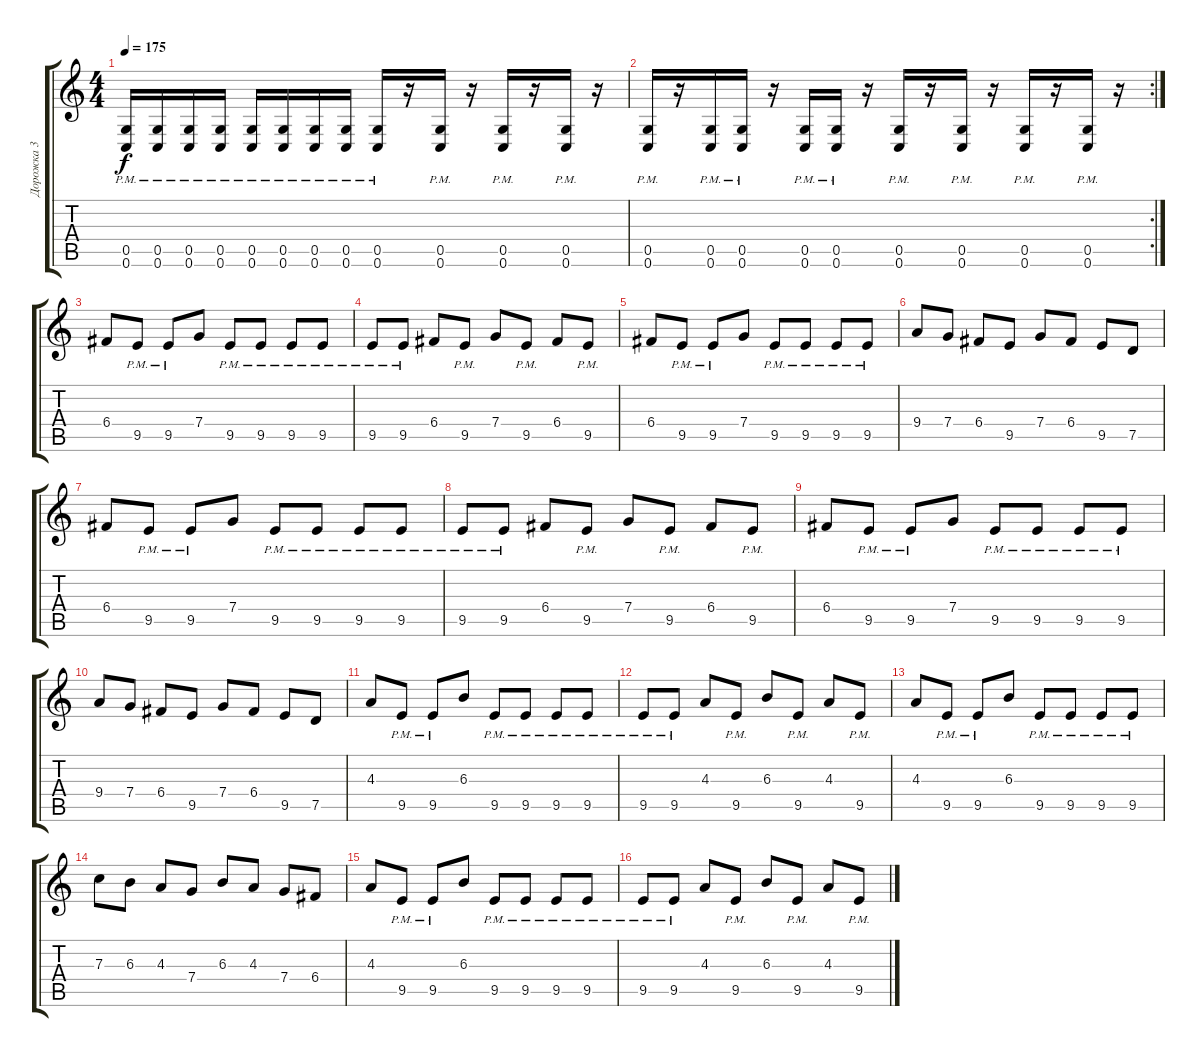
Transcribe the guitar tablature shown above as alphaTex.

\track ("Дорожка 3" "Дорожка 3") {instrument distortionguitar}
\staff {score tabs}
\tuning (D4 A3 F3 C3 G2 C2) {hide}
\ts (4 4)
\tempo 175
\clef g2
\ks c
(0.5{pm} 0.6{pm}).16{dy f} (0.5{pm} 0.6{pm}).16 (0.5{pm} 0.6{pm}).16 (0.5{pm} 0.6{pm}).16 (0.5{pm} 0.6{pm}).16 (0.5{pm} 0.6{pm}).16 (0.5{pm} 0.6{pm}).16 (0.5{pm} 0.6{pm}).16 (0.5{pm} 0.6{pm}).16 r.16 (0.5{pm} 0.6{pm}).16 r.16 (0.5{pm} 0.6{pm}).16 r.16 (0.5{pm} 0.6{pm}).16 r.16 |
\rc 2
(0.5{pm} 0.6{pm}).16 r.16 (0.5{pm} 0.6{pm}).16 (0.5{pm} 0.6{pm}).16 r.16 (0.5{pm} 0.6{pm}).16 (0.5{pm} 0.6{pm}).16 r.16 (0.5{pm} 0.6{pm}).16 r.16 (0.5{pm} 0.6{pm}).16 r.16 (0.5{pm} 0.6{pm}).16 r.16 (0.5{pm} 0.6{pm}).16 r.16 |
6.4.8{volume 16} 9.5{pm}.8 9.5{pm}.8 7.4.8 9.5{pm}.8 9.5{pm}.8 9.5{pm}.8 9.5{pm}.8 |
9.5{pm}.8 9.5{pm}.8 6.4.8 9.5{pm}.8 7.4.8 9.5{pm}.8 6.4.8 9.5{pm}.8 |
6.4.8 9.5{pm}.8 9.5{pm}.8 7.4.8 9.5{pm}.8 9.5{pm}.8 9.5{pm}.8 9.5{pm}.8 |
9.4.8 7.4.8 6.4.8 9.5.8 7.4.8 6.4.8 9.5.8 7.5.8 |
6.4.8 9.5{pm}.8 9.5{pm}.8 7.4.8 9.5{pm}.8 9.5{pm}.8 9.5{pm}.8 9.5{pm}.8 |
9.5{pm}.8 9.5{pm}.8 6.4.8 9.5{pm}.8 7.4.8 9.5{pm}.8 6.4.8 9.5{pm}.8 |
6.4.8 9.5{pm}.8 9.5{pm}.8 7.4.8 9.5{pm}.8 9.5{pm}.8 9.5{pm}.8 9.5{pm}.8 |
9.4.8 7.4.8 6.4.8 9.5.8 7.4.8 6.4.8 9.5.8 7.5.8 |
4.3.8 9.5{pm}.8 9.5{pm}.8 6.3.8 9.5{pm}.8 9.5{pm}.8 9.5{pm}.8 9.5{pm}.8 |
9.5{pm}.8 9.5{pm}.8 4.3.8 9.5{pm}.8 6.3.8 9.5{pm}.8 4.3.8 9.5{pm}.8 |
4.3.8 9.5{pm}.8 9.5{pm}.8 6.3.8 9.5{pm}.8 9.5{pm}.8 9.5{pm}.8 9.5{pm}.8 |
7.3.8 6.3.8 4.3.8 7.4.8 6.3.8 4.3.8 7.4.8 6.4.8 |
4.3.8 9.5{pm}.8 9.5{pm}.8 6.3.8 9.5{pm}.8 9.5{pm}.8 9.5{pm}.8 9.5{pm}.8 |
9.5{pm}.8 9.5{pm}.8 4.3.8 9.5{pm}.8 6.3.8 9.5{pm}.8 4.3.8 9.5{pm}.8
